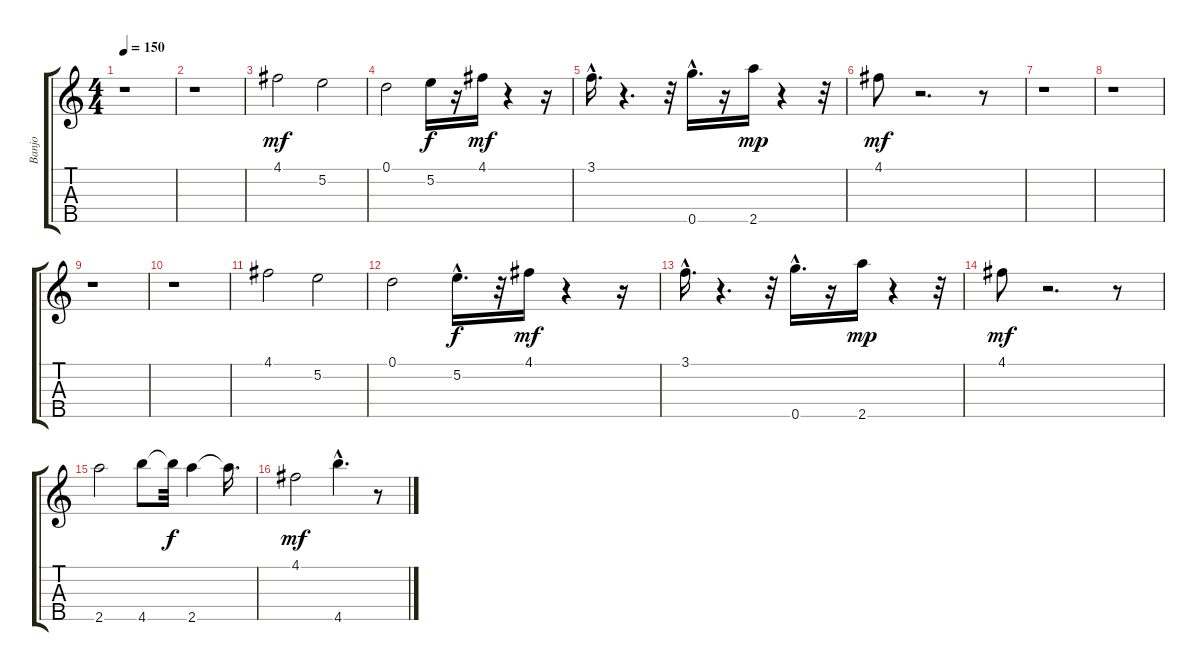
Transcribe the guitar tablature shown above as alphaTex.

\track ("Banjo" "Banjo") {instrument banjo}
\staff {score tabs}
\tuning (D4 B3 G3 D3 G4) {hide}
\displaytranspose 12
\ts (4 4)
\tempo 150
\clef g2
\ks c
r.1{dy mf} |
r.1 |
4.1.2 5.2.2 |
0.1.2 5.2.16{dy f} r.16 4.1.16{dy mf} r.4 r.16 |
3.1{hac}.16{d} r.4{d} r.32 0.5{hac}.16{d} r.16 2.5.16{dy mp} r.4 r.32 |
4.1.8{dy mf} r.2{d} r.8 |
r.1 |
r.1 |
r.1 |
r.1 |
4.1.2 5.2.2 |
0.1.2 5.2{hac}.16{d dy f} r.32 4.1.16{dy mf} r.4 r.16 |
3.1{hac}.16{d} r.4{d} r.32 0.5{hac}.16{d} r.16 2.5.16{dy mp} r.4 r.32 |
4.1.8{dy mf} r.2{d} r.8 |
2.5.2 4.5.8 4.5{t}.32{dy f} 2.5.4 2.5{t}.16{d} |
4.1.2{dy mf} 4.5{hac}.4{d} r.8
